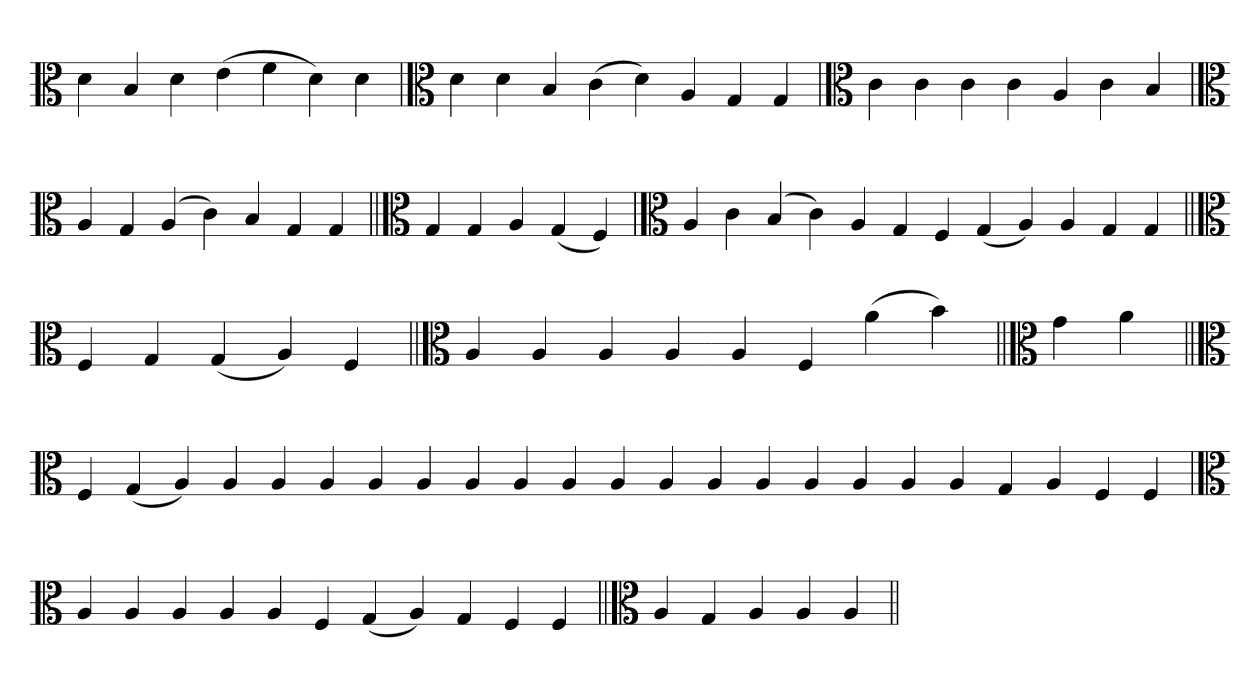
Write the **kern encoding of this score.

**kern
*part1
*staff1
*clefC3
=
4d
4B
4d
(4e
4f
4d)
4d
=`
*clefC3
4d
4d
4B
(4c
4d)
4A
4G
4G
='
*clefC3
4c
4c
4c
4c
4A
4c
4B
=`
*clefC3
4A
4G
(4A
4c)
4B
4G
4G
=||
*clefC3
4G
4G
4A
(4G
4F)
=`
*clefC3
4A
4c
(4B
4c)
4A
4G
4F
(4G
4A)
4A
4G
4G
=||
*clefC3
4F
4G
(4G
4A)
4F
=||
*clefC3
4A
4A
4A
4A
4A
4F
(4a
4b)
=||
*clefC3
4g
4a
=||
*clefC3
4F
(4G
4A)
4A
4A
4A
4A
4A
4A
4A
4A
4A
4A
4A
4A
4A
4A
4A
4A
4G
4A
4F
4F
=
*clefC3
4A
4A
4A
4A
4A
4F
(4G
4A)
4G
4F
4F
=||
*clefC3
4A
4G
4A
4A
4A
=||
*-
